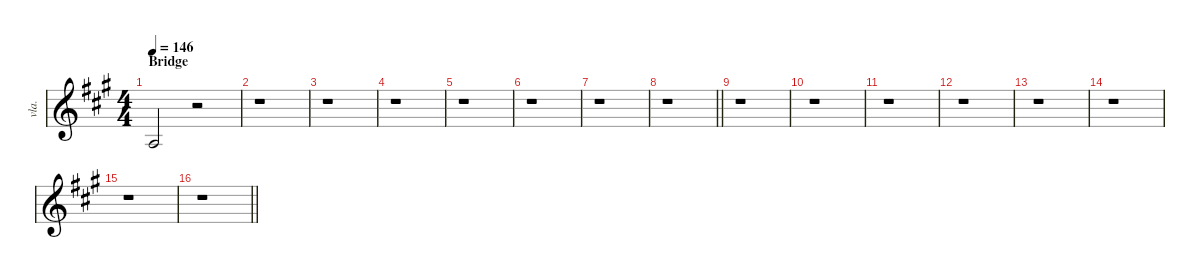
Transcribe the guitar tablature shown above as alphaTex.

\defaultSystemsLayout 4
\hideDynamics
\bracketExtendMode nobrackets
\otherSystemsTrackNameOrientation horizontal
\track ("Violin" "vla.") {defaultSystemsLayout 4 instrument viola}
\staff {score}
\tuning (E4 B3 G3 D3 A2 E2)
\ts (4 4)
\section ("" "Bridge")
\tempo 146
\clef g2
\ks a
7.4{acc forcenatural}.2{dy f beam Up} r.2{beam Up} |
r.1{beam Down} |
r.1{beam Down} |
r.1{beam Down} |
r.1{beam Down} |
r.1{beam Down} |
r.1{beam Down} |
\barLineRight lightlight
r.1{beam Down} |
r.1{beam Down} |
r.1{beam Down} |
r.1{beam Down} |
r.1{beam Down} |
r.1{beam Down} |
r.1{beam Down} |
r.1{beam Down} |
\barLineRight lightlight
r.1{beam Down}
